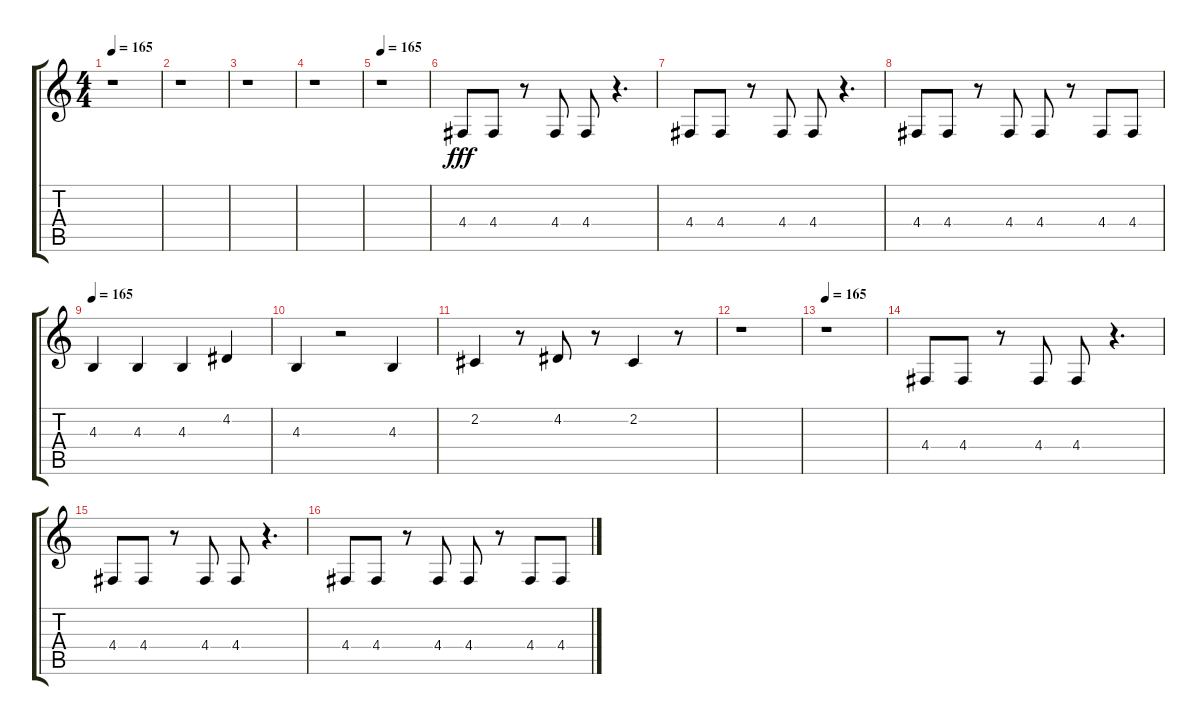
\track "" {instrument altosax}
\staff {score tabs}
\tuning (E4 B3 G3 D3 A2 E2) {hide}
\ts (4 4)
\tempo 165
\clef g2
\ks c
r.1{dy fff instrument altosax} |
r.1 |
r.1 |
r.1 |
\tempo 165
r.1 |
4.4.8 4.4.8 r.8 4.4.8 4.4.8 r.4{d} |
4.4.8 4.4.8 r.8 4.4.8 4.4.8 r.4{d} |
4.4.8 4.4.8 r.8 4.4.8 4.4.8 r.8 4.4.8 4.4.8 |
\tempo 165
4.3.4 4.3.4 4.3.4 4.2.4 |
4.3.4 r.2 4.3.4 |
2.2.4 r.8 4.2.8 r.8 2.2.4 r.8 |
r.1 |
\tempo 165
r.1 |
4.4.8 4.4.8 r.8 4.4.8 4.4.8 r.4{d} |
4.4.8 4.4.8 r.8 4.4.8 4.4.8 r.4{d} |
4.4.8 4.4.8 r.8 4.4.8 4.4.8 r.8 4.4.8 4.4.8
